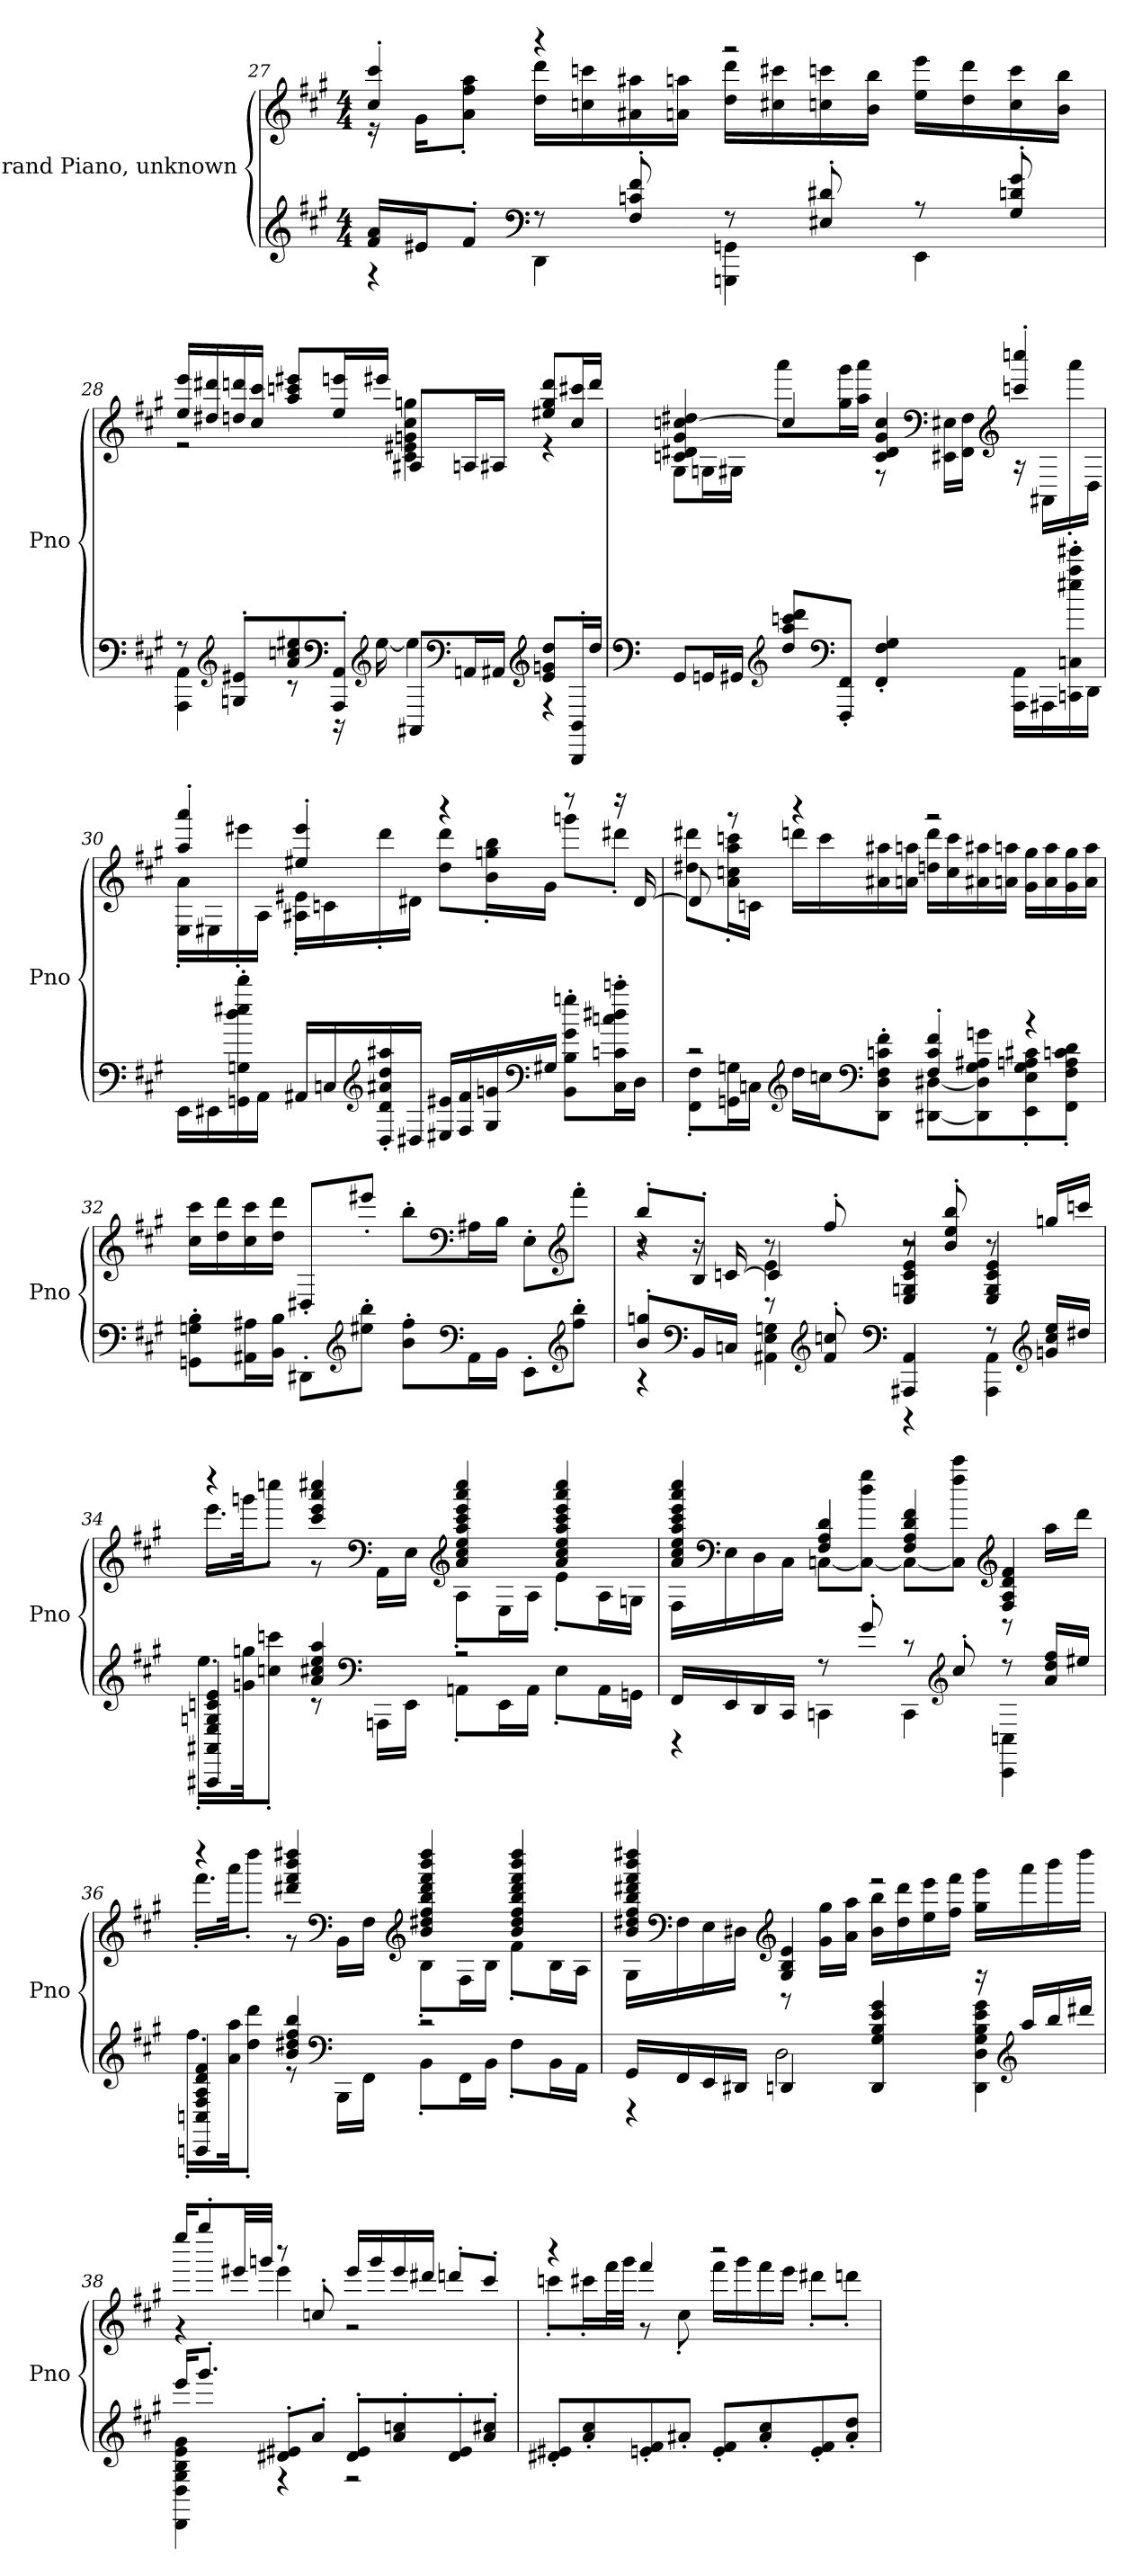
**kern	**kern
*part1	*part1
*staff2	*staff1
*I"Grand Piano, unknown	*
*I'Pno	*
!!LO:LB:g=z
*clefG2	*clefG2
*k[f#c#g#]	*k[f#c#g#]
*M4/4	*M4/4
=27	=27
*^	*^
16f#/ 16a/LL	4r	4cc#/' 4ccc#/'	16r
16e#X/J	.	.	16g#\KL
8f#'/J	.	.	8a\' 8ff#\' 8aa\'J
*clefF4	*	*	*
8r	4DD\	4r	16dd\ 16ddd\LL
.	.	.	16ccn\ 16cccn\
8F#/' 8cn/' 8f#/'	.	.	16a#X\ 16aa#X\
.	.	.	16an\ 16aan\JJ
8r	4GGGn\ 4GGn\	2r	16dd\ 16ddd\LL
.	.	.	16cc#X\ 16ccc#X\
8E#X/' 8d#X/'	.	.	16ccn\ 16cccn\
.	.	.	16b\ 16bb\JJ
8r	4EE\	.	16ee\ 16eee\LL
.	.	.	16dd\ 16ddd\
8G#/' 8dn/' 8g#/'	.	.	16cc\ 16ccc\
.	.	.	16b\ 16bb\JJ
!!LO:LB:g=z	!!
=28	=28	=28	=28
8r	4AAA\ 4AA\	16ee/ 16eee/LL	2r
.	.	16dd#X/ 16ddd#X/	.
*clefG2	*	*	*
8Gn/' 8e#X/'L	.	16ddn/ 16dddn/	.
.	.	16cc#/ 16ccc#/JJ	.
8a/ 8ccn/ 8ee#X/	8r	8aa/ 8cccn/ 8eee#X/L	.
*clefF4	*	*	*
8AAA/' 8AA/'J	16r	16ee/ 16eeen/L	.
*clefG2	*	*	*
.	[16ee#\	16eee#X/JJ	.
8AA#X/L	4ee#\]	8A#X/L	4c#\ 4e#X\ 4gn\ 4cc#\ 4ggn\
*clefF4	*	*	*
16AAn/L	.	16An/L	.
16AA#X/JJ	.	16A#X/JJ	.
*clefG2	*	*	*
8e#/ 8gn/ 8dd/L	4r	8ee#X/ 8gg/ 8ddd/L	4r
16BBB/' 16BB/'L	.	16cc#/ 16ccc#X/L	.
16dd/JJ	.	16ddd/JJ	.
*v	*v	*	*
!!LO:PB:g=z	!!
=29	=29	=29
*clefF4	*	*
8GG#/L	4cn/ 4d#X/ 4g#/ [4ccn/ 4dd#X/	8G#\L
16GGn/L	.	16Gn\L
16GG#X/JJ	.	16G#X\JJ
*clefG2	*	*
8dd/ 8aa/ 8cccn/ 8ddd/L	4cc/]	8aaa\L
*clefF4	*	*
8FFF#/' 8FF#/'J	.	16gg#\ 16ggg#\L
.	.	16aa\ 16aaa\JJ
4FF#/' 4F#/' 4G#/'	4c/ 4d#/ 4g#/ 4cc/	8r
*	*clefF4	*
.	.	16EE#X\ 16E#X\LL
.	.	16FF#\ 16F#\JJ
*	*clefG2	*
16AAA\ 16AA\LL	4cccn/' 4ccccn/'	16r
16AAA#X\	.	16AA#X\LL
16CCn\' 16Cn\' 16ee#X\' 16aa\' 16eee#X\'	.	16aaa'\
16DD\JJ	.	16D\JJ
!!LO:LB:g=z	!!
=30	=30	=30
16EE\LL	4aa/' 4aaa/'	16E\' 16a\'LL
16EE#X\	.	16E#X\
16GGn\' 16Gn\' 16dd\' 16ee#X\' 16ddd\'	.	16eee#X'\
16AA\JJ	.	16A\JJ
16AA#X/LL	4ee#X/' 4eee#/'	16A#X\' 16e#X\'LL
16Cn/	.	16cn\
*clefG2	*	*
16D/' 16d/' 16a#X/' 16dd/' 16aa#X/'	.	16ddd'\
16D#X/JJ	.	16d#X\JJ
16E#X/ 16e#X/LL	4r	8dd\ 8ddd\L
16F#/ 16f#/	.	.
16G/ 16gn/	.	16b\' 16ggn\' 16bb\'L
*clefF4	*	*
16G#X/JJ	.	16g#\JJ
8BB\' 8B\' 8g\' 8ggn\'L	8r	8gggn\L
16C\' 16cn\' 16ccn\' 16dd#X\' 16cccn\'L	16r	8ddd#X'\J
16D#\JJ	[16d#/	.
!!LO:LB:g=z	!!
=31	=31	=31
*^	*	*
2r	8FF#\' 8F#\'L	8d#/]	8dd#X\ 8ddd#X\L
.	16GGn\ 16Gn\L	8r	16a\' 16ccn\' 16aa\' 16cccn\'L
.	16Cn\JJ	.	16cn\JJ
*clefG2	*	*	*
.	16dd\LL	4r	16dddn\LL
.	16ccn\J	.	16ccc\
*clefF4	*	*	*
.	8DD\' 8D\' 8F#\' 8cn\' 8f#\'J	.	16a#X\ 16aa#X\
.	.	.	16an\ 16aan\JJ
4F#/' 4c/' 4f#/'	[8DD#X\ [8D#X\L	2r	16ddn\ 16ddd\LL
.	.	.	16cc\ 16ccc\
.	8DD#\] 8D#\] 8G\ 8A#X\ 8gn\	.	16a#X\ 16aa#X\
.	.	.	16an\ 16aan\JJ
4r	8EE\' 8E\' 8G\' 8An\' 8c#X\'	.	16g#\ 16gg#\LL
.	.	.	16a\ 16aa\
.	8FF#\' 8F#\' 8A\' 8cn\' 8d\'J	.	16g#\ 16gg#\
.	.	.	16a\ 16aa\JJ
*v	*v	*	*
*	*v	*v
!!LO:LB:g=z
=32	=32
8GGn\' 8Gn\' 8B\'L	16cc#\ 16ccc#\LL
.	16dd\ 16ddd\
16AA#X\ 16A#X\L	16cc#\ 16ccc#\
16BB\ 16B\JJ	16dd\ 16ddd\JJ
8DD#X'\L	8D#X'/L
*clefG2	*
8ee#X\' 8bb\'J	8eee#X'/J
8b\' 8ff#\'L	8bb'\L
*clefF4	*clefF4
16AA#\L	16A#X\L
16BB\JJ	16B\JJ
8EE'\L	8E'\L
*clefG2	*clefG2
8ff#\' 8bb\'J	8fff#'\J
=33	=33
*^	*^
*	*	*	*^
8b/' 8ggn/'L	4r	8bb'/L	4r	8r
*clefF4	*	*	*	*
16BB/L	.	8B'/J	.	16r
16Cn/JJ	.	.	.	[16cn/
8r	4AA#X\ 4E\ 4Gn\	8r	4e\	4c/]
*clefG2	*	*	*	*
8f#/' 8ccn/'	.	8ff#'/	.	.
*clefF4	*	*	*	*
4AAA#X/ 4AA#/	4r	8r	2r	4E/ 4Gn/ 4c/ 4e/
.	.	8b/' 8ee/' 8bb/'	.	.
8r	4AAA#\ 4AA#\	8r	.	4E/ 4G/ 4c/ 4e/
*clefG2	*	*	*	*
16gn/ 16cc/ 16ee/LL	.	16ggn/LL	.	.
16dd#X/JJ	.	16cccn/JJ	.	.
*	*	*	*v	*v
!!LO:PB:g=z
=34	=34	=34	=34
4AAA#X/ 4AA#X/ 4E/ 4Gn/ 4cn/ 4e/	16.ee'\LL	4r	16.eee'\LL
.	32gn\ 32ggn\JK	.	32gggn\JK
.	8ccn\' 8cccn\'J	.	8ccccn'\J
4a/ 4cc#X/ 4ee/ 4aa/	8r	4ccc#/ 4eee/ 4aaa/ 4cccc#X/	8r
*clefF4	*	*clefF4	*
.	16AAAn\LL	.	16AA\LL
.	16EE\JJ	.	16E\JJ
*	*	*clefG2	*
2r	8AAn'\L	4a/ 4cc#/ 4ee/ 4aa/ 4ccc#/ 4eee/ 4aaa/ 4cccc#/	8A'\L
.	16EE\L	.	16E\L
.	16AA\JJ	.	16A\JJ
.	8E'\L	4a/ 4cc#/ 4ee/ 4aa/ 4ccc#/ 4eee/ 4aaa/ 4cccc#/	8e'\L
.	16AA\L	.	16A\L
.	16GGn\JJ	.	16Gn\JJ
=35	=35	=35	=35
16FF#/LL	4r	4a/ 4cc#/ 4ee/ 4aa/ 4ccc#/ 4eee/ 4aaa/ 4cccc#/	16F#\LL
*	*	*clefF4	*
16EE/	.	.	16E\
16DD/	.	.	16D\
16CC#/JJ	.	.	16C#\JJ
8r	4CCn\	4F#/ 4A/ 4d/	[8Cn\L
8g#'/	.	.	8C\_ 8dd\ 8gg#\J
8r	4CC\	4F#/ 4A/ 4d/ 4f#/	8C\L_
*clefG2	*	*	*
8cc#'/	.	.	8C\] 8ff#\ 8ccc#\J
*	*	*clefG2	*
8r	4CC\ 4Cn\	4F#/ 4A/ 4d/ 4f#/	8r
16a/ 16dd/ 16ff#/LL	.	.	16aa\LL
16ee#X/JJ	.	.	16ddd\JJ
!!LO:LB:g=z	!!
=36	=36	=36	=36
4CCn/ 4Cn/ 4F#/ 4A/ 4d/ 4f#/	16.ff#'\LL	4r	16.fff#'\LL
.	32a\ 32aa\JK	.	32aaa\JK
.	8dd\' 8ddd\'J	.	8dddd'\J
4b/ 4dd#X/ 4ff#/ 4bb/	8r	4ddd#X/ 4fff#/ 4bbb/ 4dddd#X/	8r
*clefF4	*	*clefF4	*
.	16BBB\LL	.	16BB\LL
.	16FF#\JJ	.	16F#\JJ
*	*	*clefG2	*
2r	8BB'\L	4b/ 4dd#X/ 4ff#/ 4bb/ 4ddd#/ 4fff#/ 4bbb/ 4dddd#/	8B'\L
.	16FF#\L	.	16F#\L
.	16BB\JJ	.	16B\JJ
.	8F#'\L	4b/ 4dd#/ 4ff#/ 4bb/ 4ddd#/ 4fff#/ 4bbb/ 4dddd#/	8f#'\L
.	16BB\L	.	16B\L
.	16AA\JJ	.	16A\JJ
!!LO:LB:g=z	!!
=37	=37	=37	=37
16GG#/LL	4r	4b/ 4dd#X/ 4ff#/ 4bb/ 4ddd#X/ 4fff#/ 4bbb/ 4dddd#X/	16G#\LL
*	*	*clefF4	*
16FF#/	.	.	16F#\
16EE/	.	.	16E\
16DD#X/JJ	.	.	16D#X\JJ
*	*	*clefG2	*
4DDn/	2D\	4G#/ 4B/ 4e/	8r
.	.	.	16g#\ 16gg#\LL
.	.	.	16a\ 16aa\JJ
4DD/ 4G#/ 4B/ 4e/ 4g#/	.	2r	16b\ 16bb\LL
.	.	.	16dd#\ 16ddd#\
.	.	.	16ee\ 16eee\
.	.	.	16ff#\ 16fff#\JJ
16r	4DD\ 4D\ 4G#\ 4B\ 4e\ 4g#\	.	16gg#\ 16ggg#\LL
*clefG2	*	*	*
16aa/LL	.	.	16aaa\
16bb/	.	.	16bbb\
16ddd#X/JJ	.	.	16dddd#\JJ
!!LO:LB:g=z	!!
=38	=38	=38	=38
16eee/KL	4DD\ 4D\ 4G#\ 4B\ 4e\ 4g#\	16eeee/KL	4r
8.ggg#'/J	.	8gggg#'/	.
.	.	32eee#X/LL	.
.	.	32gggn/JJJ	.
8d#X/' 8e#X/'L	4r	8r	4eee#\
8a'/J	.	8ccn'/	.
8d#/' 8e#/'L	2r	16eee#/LL	2r
.	.	16ggg/	.
8a/' 8ccn/'	.	16eee#/	.
.	.	16ddd#X/JJ	.
8d#/' 8e#/'	.	8dddn'/L	.
8a/' 8cc#X/'J	.	8ccc#'/J	.
*v	*v	*	*
=39	=39	=39
8d#X/' 8e#X/'L	4r	8cccn'\L
8a/' 8cc#/'	.	16ccc#X'\L
.	.	32fff#\L
.	.	32ggg#\JJJ
8en/' 8f#/'	4fff#/	8r
8a#X'/J	.	8cc#'\
8e/' 8f#/'L	2r	16fff#\LL
.	.	16ggg#\
8a#/' 8cc#/'	.	16fff#\
.	.	16eee\JJ
8e/' 8f#/'	.	8ddd#X'\L
8a#/' 8dd/'J	.	8dddn'\J
*	*v	*v
=	=
*-	*-
